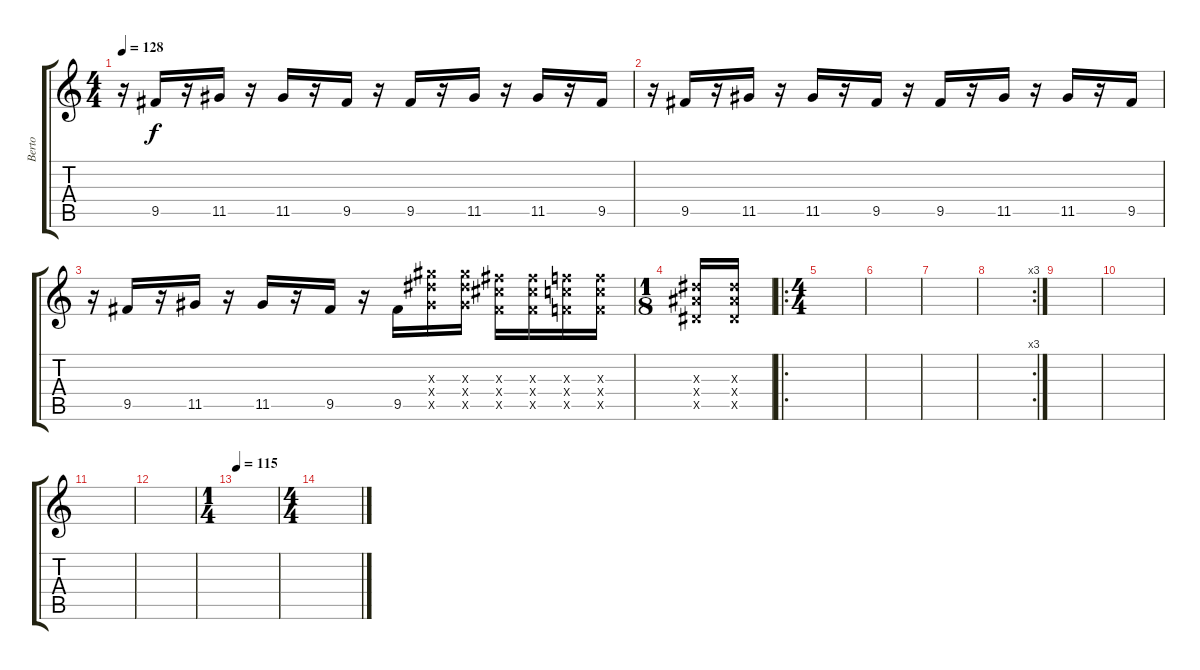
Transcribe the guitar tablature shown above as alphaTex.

\track ("Berto" "Berto") {instrument electricguitarclean}
\staff {score tabs}
\tuning (E4 B3 G3 D3 A2 E2) {hide}
\ts (4 4)
\tempo 128
\clef g2
\ks c
r.16{dy f} 9.5.16 r.16 11.5.16 r.16 11.5.16 r.16 9.5.16 r.16 9.5.16 r.16 11.5.16 r.16 11.5.16 r.16 9.5.16 |
r.16 9.5.16 r.16 11.5.16 r.16 11.5.16 r.16 9.5.16 r.16 9.5.16 r.16 11.5.16 r.16 11.5.16 r.16 9.5.16 |
r.16 9.5.16 r.16 11.5.16 r.16 11.5.16 r.16 9.5.16 r.16 9.5.16 (13.3{x} 13.4{x} 11.5{x}).16{instrument distortionguitar} (13.3{x} 13.4{x} 11.5{x}).16 (11.3{x} 11.4{x} 9.5{x}).16 (11.3{x} 11.4{x} 9.5{x}).16 (10.3{x} 10.4{x} 8.5{x}).16 (10.3{x} 10.4{x} 8.5{x}).16 |
\ts (1 8)
(8.3{x} 8.4{x} 6.5{x}).16 (8.3{x} 8.4{x} 6.5{x}).16 |
\ro
\ts (4 4)
|
|
|
\rc 3
|
|
|
|
|
\ts (1 4)
\tempo 115
|
\ts (4 4)
